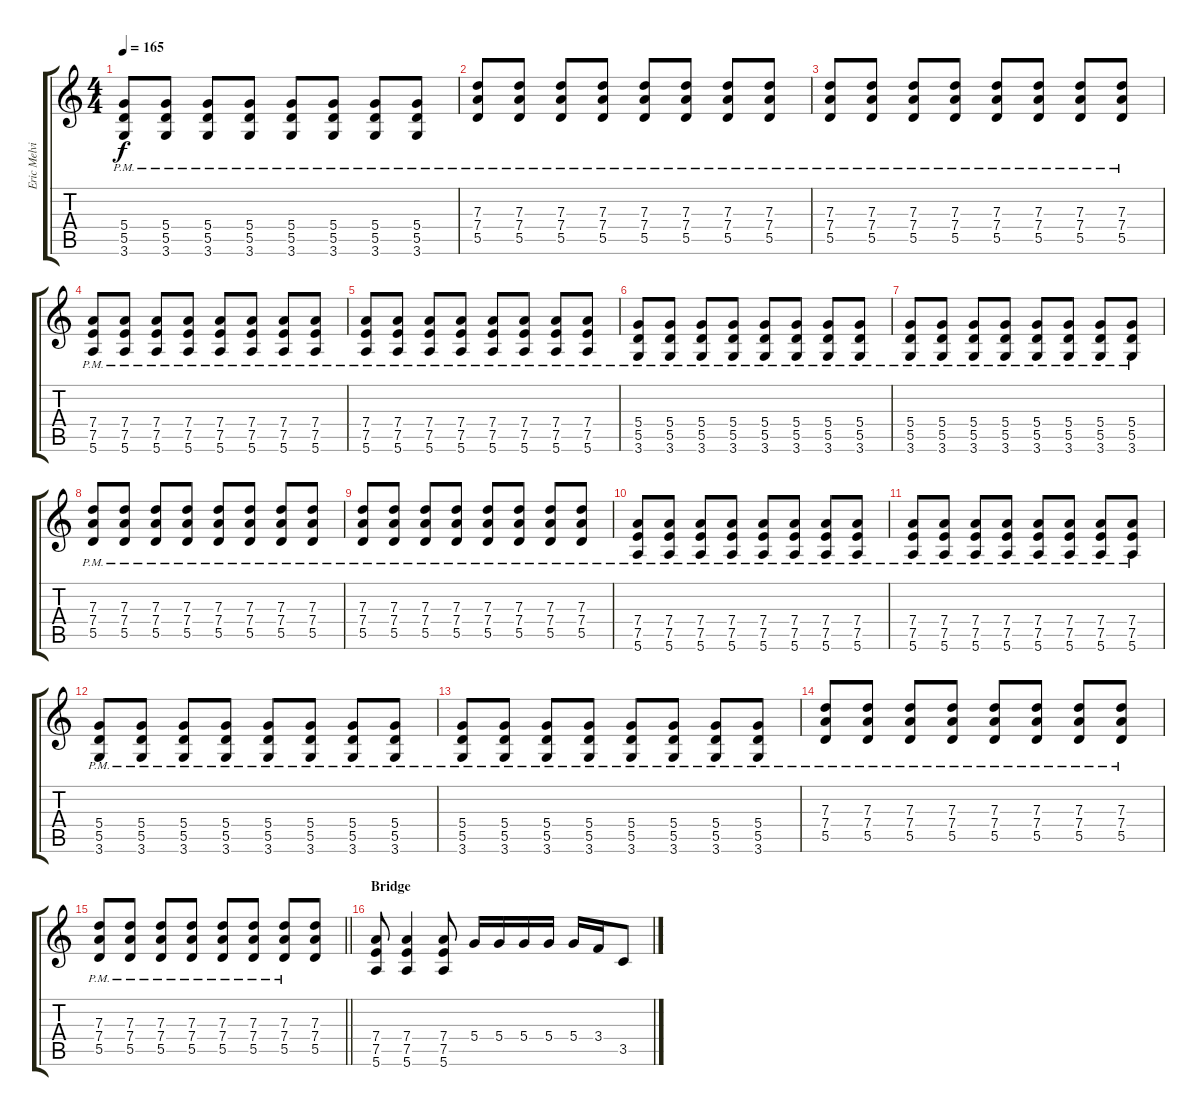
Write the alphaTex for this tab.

\track ("Eric Melvin" "Eric Melvi") {instrument overdrivenguitar}
\staff {score tabs}
\tuning (E4 B3 G3 D3 A2 E2) {hide}
\ts (4 4)
\tempo 165
\clef g2
\ks c
(5.4{pm} 5.5{pm} 3.6{pm}).8{dy f} (5.4{pm} 5.5{pm} 3.6{pm}).8 (5.4{pm} 5.5{pm} 3.6{pm}).8 (5.4{pm} 5.5{pm} 3.6{pm}).8 (5.4{pm} 5.5{pm} 3.6{pm}).8 (5.4{pm} 5.5{pm} 3.6{pm}).8 (5.4{pm} 5.5{pm} 3.6{pm}).8 (5.4{pm} 5.5{pm} 3.6{pm}).8 |
(7.3{pm} 7.4{pm} 5.5{pm}).8 (7.3{pm} 7.4{pm} 5.5{pm}).8 (7.3{pm} 7.4{pm} 5.5{pm}).8 (7.3{pm} 7.4{pm} 5.5{pm}).8 (7.3{pm} 7.4{pm} 5.5{pm}).8 (7.3{pm} 7.4{pm} 5.5{pm}).8 (7.3{pm} 7.4{pm} 5.5{pm}).8 (7.3{pm} 7.4{pm} 5.5{pm}).8 |
(7.3{pm} 7.4{pm} 5.5{pm}).8 (7.3{pm} 7.4{pm} 5.5{pm}).8 (7.3{pm} 7.4{pm} 5.5{pm}).8 (7.3{pm} 7.4{pm} 5.5{pm}).8 (7.3{pm} 7.4{pm} 5.5{pm}).8 (7.3{pm} 7.4{pm} 5.5{pm}).8 (7.3{pm} 7.4{pm} 5.5{pm}).8 (7.3{pm} 7.4{pm} 5.5{pm}).8 |
(7.4{pm} 7.5{pm} 5.6{pm}).8 (7.4{pm} 7.5{pm} 5.6{pm}).8 (7.4{pm} 7.5{pm} 5.6{pm}).8 (7.4{pm} 7.5{pm} 5.6{pm}).8 (7.4{pm} 7.5{pm} 5.6{pm}).8 (7.4{pm} 7.5{pm} 5.6{pm}).8 (7.4{pm} 7.5{pm} 5.6{pm}).8 (7.4{pm} 7.5{pm} 5.6{pm}).8 |
(7.4{pm} 7.5{pm} 5.6{pm}).8 (7.4{pm} 7.5{pm} 5.6{pm}).8 (7.4{pm} 7.5{pm} 5.6{pm}).8 (7.4{pm} 7.5{pm} 5.6{pm}).8 (7.4{pm} 7.5{pm} 5.6{pm}).8 (7.4{pm} 7.5{pm} 5.6{pm}).8 (7.4{pm} 7.5{pm} 5.6{pm}).8 (7.4{pm} 7.5{pm} 5.6{pm}).8 |
(5.4{pm} 5.5{pm} 3.6{pm}).8 (5.4{pm} 5.5{pm} 3.6{pm}).8 (5.4{pm} 5.5{pm} 3.6{pm}).8 (5.4{pm} 5.5{pm} 3.6{pm}).8 (5.4{pm} 5.5{pm} 3.6{pm}).8 (5.4{pm} 5.5{pm} 3.6{pm}).8 (5.4{pm} 5.5{pm} 3.6{pm}).8 (5.4{pm} 5.5{pm} 3.6{pm}).8 |
(5.4{pm} 5.5{pm} 3.6{pm}).8 (5.4{pm} 5.5{pm} 3.6{pm}).8 (5.4{pm} 5.5{pm} 3.6{pm}).8 (5.4{pm} 5.5{pm} 3.6{pm}).8 (5.4{pm} 5.5{pm} 3.6{pm}).8 (5.4{pm} 5.5{pm} 3.6{pm}).8 (5.4{pm} 5.5{pm} 3.6{pm}).8 (5.4{pm} 5.5{pm} 3.6{pm}).8 |
(7.3{pm} 7.4{pm} 5.5{pm}).8 (7.3{pm} 7.4{pm} 5.5{pm}).8 (7.3{pm} 7.4{pm} 5.5{pm}).8 (7.3{pm} 7.4{pm} 5.5{pm}).8 (7.3{pm} 7.4{pm} 5.5{pm}).8 (7.3{pm} 7.4{pm} 5.5{pm}).8 (7.3{pm} 7.4{pm} 5.5{pm}).8 (7.3{pm} 7.4{pm} 5.5{pm}).8 |
(7.3{pm} 7.4{pm} 5.5{pm}).8 (7.3{pm} 7.4{pm} 5.5{pm}).8 (7.3{pm} 7.4{pm} 5.5{pm}).8 (7.3{pm} 7.4{pm} 5.5{pm}).8 (7.3{pm} 7.4{pm} 5.5{pm}).8 (7.3{pm} 7.4{pm} 5.5{pm}).8 (7.3{pm} 7.4{pm} 5.5{pm}).8 (7.3{pm} 7.4{pm} 5.5{pm}).8 |
(7.4{pm} 7.5{pm} 5.6{pm}).8 (7.4{pm} 7.5{pm} 5.6{pm}).8 (7.4{pm} 7.5{pm} 5.6{pm}).8 (7.4{pm} 7.5{pm} 5.6{pm}).8 (7.4{pm} 7.5{pm} 5.6{pm}).8 (7.4{pm} 7.5{pm} 5.6{pm}).8 (7.4{pm} 7.5{pm} 5.6{pm}).8 (7.4{pm} 7.5{pm} 5.6{pm}).8 |
(7.4{pm} 7.5{pm} 5.6{pm}).8 (7.4{pm} 7.5{pm} 5.6{pm}).8 (7.4{pm} 7.5{pm} 5.6{pm}).8 (7.4{pm} 7.5{pm} 5.6{pm}).8 (7.4{pm} 7.5{pm} 5.6{pm}).8 (7.4{pm} 7.5{pm} 5.6{pm}).8 (7.4{pm} 7.5{pm} 5.6{pm}).8 (7.4{pm} 7.5{pm} 5.6{pm}).8 |
(5.4{pm} 5.5{pm} 3.6{pm}).8 (5.4{pm} 5.5{pm} 3.6{pm}).8 (5.4{pm} 5.5{pm} 3.6{pm}).8 (5.4{pm} 5.5{pm} 3.6{pm}).8 (5.4{pm} 5.5{pm} 3.6{pm}).8 (5.4{pm} 5.5{pm} 3.6{pm}).8 (5.4{pm} 5.5{pm} 3.6{pm}).8 (5.4{pm} 5.5{pm} 3.6{pm}).8 |
(5.4{pm} 5.5{pm} 3.6{pm}).8 (5.4{pm} 5.5{pm} 3.6{pm}).8 (5.4{pm} 5.5{pm} 3.6{pm}).8 (5.4{pm} 5.5{pm} 3.6{pm}).8 (5.4{pm} 5.5{pm} 3.6{pm}).8 (5.4{pm} 5.5{pm} 3.6{pm}).8 (5.4{pm} 5.5{pm} 3.6{pm}).8 (5.4{pm} 5.5{pm} 3.6{pm}).8 |
(7.3{pm} 7.4{pm} 5.5{pm}).8 (7.3{pm} 7.4{pm} 5.5{pm}).8 (7.3{pm} 7.4{pm} 5.5{pm}).8 (7.3{pm} 7.4{pm} 5.5{pm}).8 (7.3{pm} 7.4{pm} 5.5{pm}).8 (7.3{pm} 7.4{pm} 5.5{pm}).8 (7.3{pm} 7.4{pm} 5.5{pm}).8 (7.3{pm} 7.4{pm} 5.5{pm}).8 |
\barLineRight lightlight
(7.3{pm} 7.4{pm} 5.5{pm}).8 (7.3{pm} 7.4{pm} 5.5{pm}).8 (7.3{pm} 7.4{pm} 5.5{pm}).8 (7.3{pm} 7.4{pm} 5.5{pm}).8 (7.3{pm} 7.4{pm} 5.5{pm}).8 (7.3{pm} 7.4{pm} 5.5{pm}).8 (7.3 7.4{pm} 5.5{pm}).8 (7.3 7.4 5.5).8 |
\section ("" "Bridge")
(7.4 7.5 5.6).8 (7.4 7.5 5.6).4 (7.4 7.5 5.6).8 5.4.16 5.4.16 5.4.16 5.4.16 5.4.16 3.4.16 3.5.8
